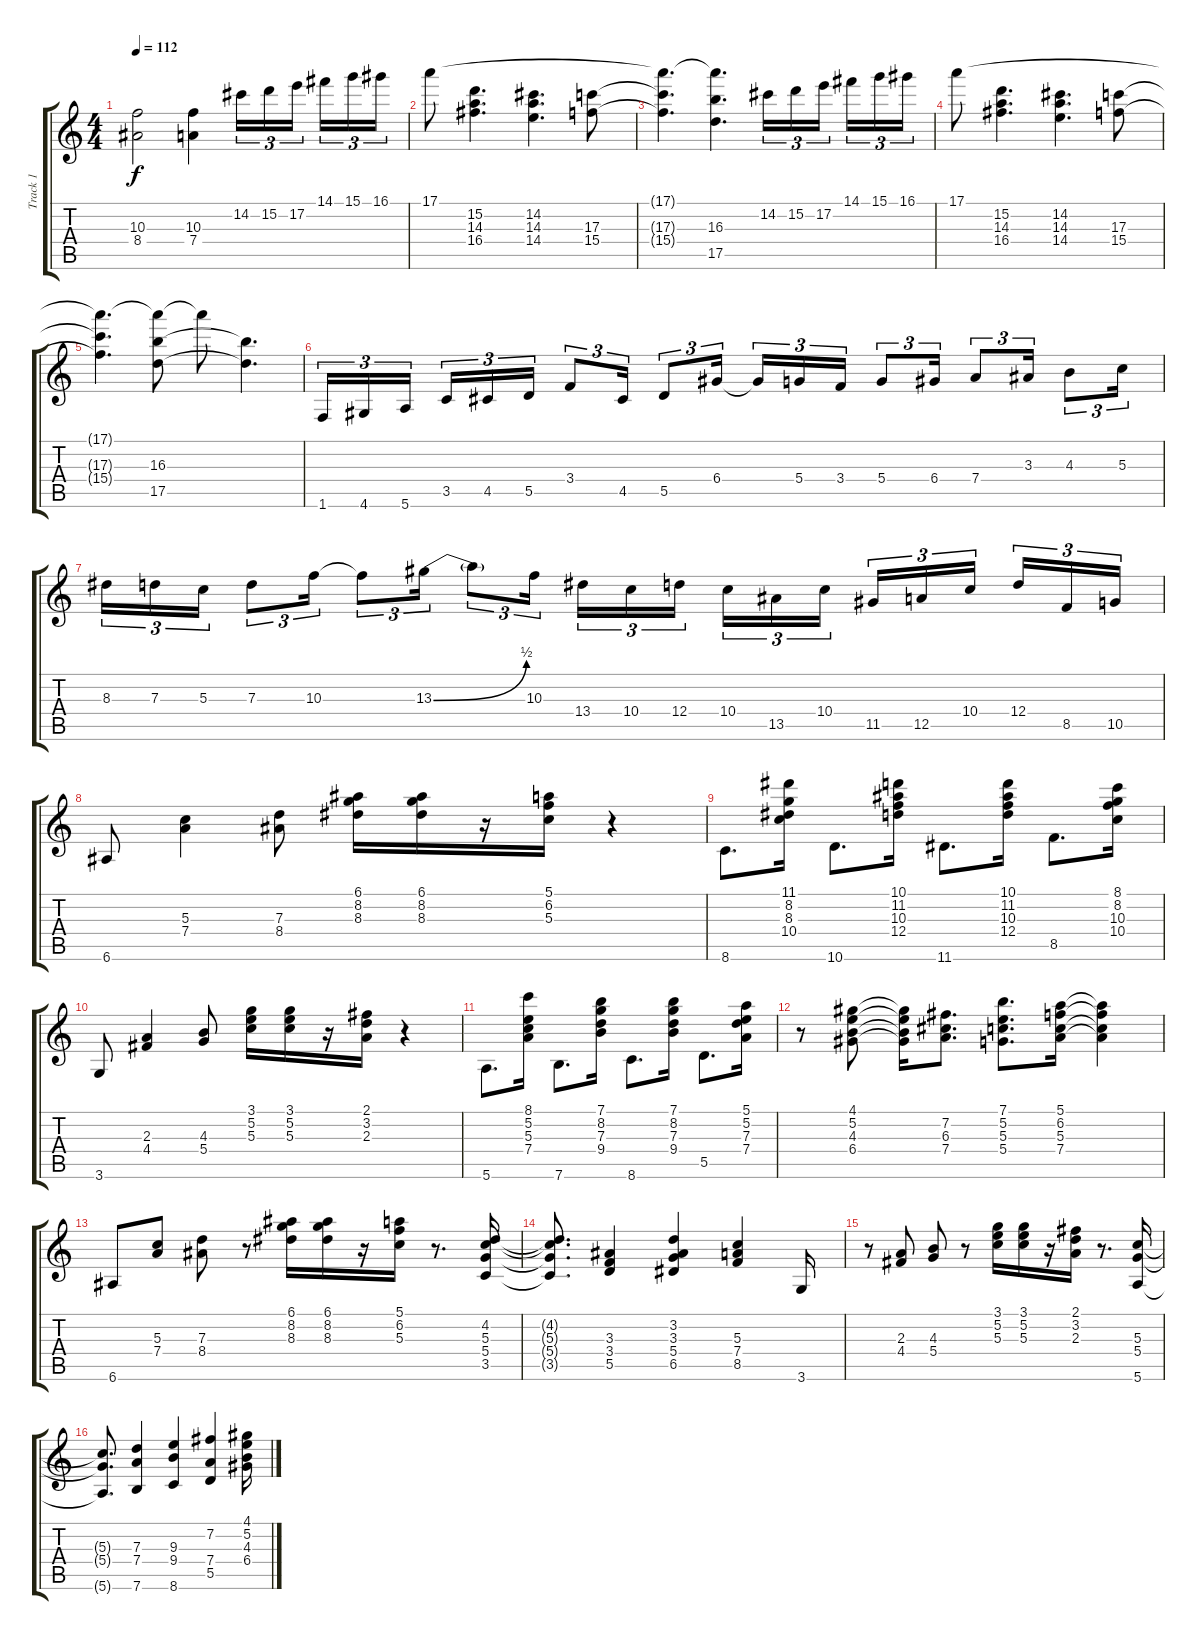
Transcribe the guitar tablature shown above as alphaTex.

\track ("Track 1" "Track 1") {instrument acousticguitarsteel}
\staff {score tabs}
\tuning (E4 B3 G3 D3 A2 E2) {hide}
\ts (4 4)
\tempo 112
\clef g2
\ks c
(10.3 8.4).2{dy f} (10.3 7.4).4 14.2.16{tu (3 2)} 15.2.16{tu (3 2)} 17.2.16{tu (3 2) beam splitsecondary} 14.1.16{tu (3 2)} 15.1.16{tu (3 2)} 16.1.16{tu (3 2)} |
17.1.8 (15.2 14.3 16.4).4{d} (14.2 14.3 14.4).4{d} (17.3 15.4).8 |
(17.1{t} 17.3{t} 15.4{t}).4{d} (17.1{t} 16.3 17.5).4{d} 14.2.16{tu (3 2)} 15.2.16{tu (3 2)} 17.2.16{tu (3 2) beam splitsecondary} 14.1.16{tu (3 2)} 15.1.16{tu (3 2)} 16.1.16{tu (3 2)} |
17.1.8 (15.2 14.3 16.4).4{d} (14.2 14.3 14.4).4{d} (17.3 15.4).8 |
(17.1{t} 17.3{t} 15.4{t}).4{d} (17.1{t} 16.3 17.5).8 17.1{t}.8 (16.3{t} 17.5{t}).4{d} |
1.6.16{tu (3 2)} 4.6.16{tu (3 2)} 5.6.16{tu (3 2) beam splitsecondary} 3.5.16{tu (3 2)} 4.5.16{tu (3 2)} 5.5.16{tu (3 2)} 3.4.8{tu (3 2)} 4.5.16{tu (3 2)} 5.5.8{tu (3 2)} 6.4.16{tu (3 2)} 6.4{t}.16{tu (3 2)} 5.4.16{tu (3 2)} 3.4.16{tu (3 2)} 5.4.8{tu (3 2)} 6.4.16{tu (3 2)} 7.4.8{tu (3 2)} 3.3.16{tu (3 2)} 4.3.8{tu (3 2)} 5.3.16{tu (3 2)} |
8.3.16{tu (3 2)} 7.3.16{tu (3 2)} 5.3.16{tu (3 2)} 7.3.8{tu (3 2)} 10.3.16{tu (3 2)} 10.3{t}.8{tu (3 2)} 13.3{be (bend 0 0 60 2)}.16{tu (3 2)} 13.3{t}.8{tu (3 2)} 10.3.16{tu (3 2)} 13.4.16{tu (3 2)} 10.4.16{tu (3 2)} 12.4.16{tu (3 2) beam splitsecondary} 10.4.16{tu (3 2)} 13.5.16{tu (3 2)} 10.4.16{tu (3 2)} 11.5.16{tu (3 2)} 12.5.16{tu (3 2)} 10.4.16{tu (3 2) beam splitsecondary} 12.4.16{tu (3 2)} 8.5.16{tu (3 2)} 10.5.16{tu (3 2)} |
6.6.8 (5.3 7.4).4 (7.3 8.4).8 (6.1 8.2 8.3).16 (6.1 8.2 8.3).16 r.16 (5.1 6.2 5.3).16 r.4 |
8.6.8{d} (11.1 8.2 8.3 10.4).16 10.6.8{d} (10.1 11.2 10.3 12.4).16 11.6.8{d} (10.1 11.2 10.3 12.4).16 8.5.8{d} (8.1 8.2 10.3 10.4).16 |
3.6.8 (2.3 4.4).4 (4.3 5.4).8 (3.1 5.2 5.3).16 (3.1 5.2 5.3).16 r.16 (2.1 3.2 2.3).16 r.4 |
5.6.8{d} (8.1 5.2 5.3 7.4).16 7.6.8{d} (7.1 8.2 7.3 9.4).16 8.6.8{d} (7.1 8.2 7.3 9.4).16 5.5.8{d} (5.1 5.2 7.3 7.4).16 |
r.8 (4.1 5.2 4.3 6.4).8 (4.1{t} 5.2{t} 4.3{t} 6.4{t}).16 (7.2 6.3 7.4).8{d} (7.1 5.2 5.3 5.4).8{d} (5.1 6.2 5.3 7.4).16 (5.1{t} 6.2{t} 5.3{t} 7.4{t}).4 |
6.6.8 (5.3 7.4).8 (7.3 8.4).8 r.8 (6.1 8.2 8.3).16 (6.1 8.2 8.3).16 r.16 (5.1 6.2 5.3).16 r.8{d} (4.2 5.3 5.4 3.5).16 |
(4.2{t} 5.3{t} 5.4{t} 3.5{t}).8{d} (3.3 3.4 5.5).4 (3.2 3.3 5.4 6.5).4 (5.3 7.4 8.5).4 3.6.16 |
r.8 (2.3 4.4).8 (4.3 5.4).8 r.8 (3.1 5.2 5.3).16 (3.1 5.2 5.3).16 r.16 (2.1 3.2 2.3).16 r.8{d} (5.3 5.4 5.6).16 |
(5.3{t} 5.4{t} 5.6{t}).8{d} (7.3 7.4 7.6).4 (9.3 9.4 8.6).4 (7.2 7.4 5.5).4 (4.1 5.2 4.3 6.4).16
